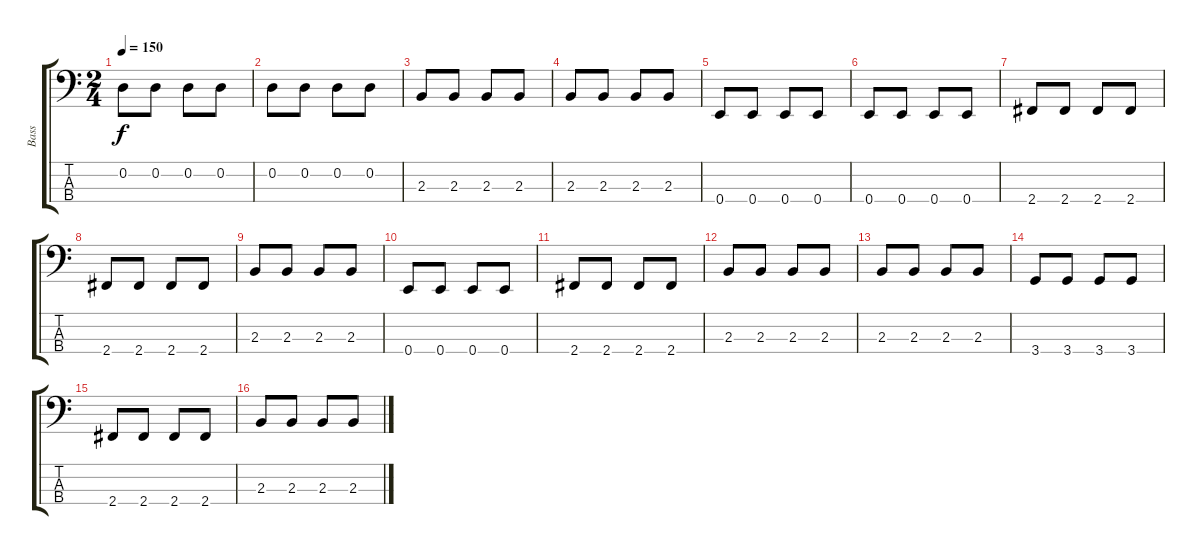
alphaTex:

\track ("Bass" "Bass") {instrument fretlessbass}
\staff {score tabs}
\tuning (G2 D2 A1 E1) {hide}
\ts (2 4)
\tempo 150
\clef f4
\ks c
0.2.8{dy f} 0.2.8 0.2.8 0.2.8 |
0.2.8 0.2.8 0.2.8 0.2.8 |
2.3.8 2.3.8 2.3.8 2.3.8 |
2.3.8 2.3.8 2.3.8 2.3.8 |
0.4.8 0.4.8 0.4.8 0.4.8 |
0.4.8 0.4.8 0.4.8 0.4.8 |
2.4.8 2.4.8 2.4.8 2.4.8 |
2.4.8 2.4.8 2.4.8 2.4.8 |
2.3.8 2.3.8 2.3.8 2.3.8 |
0.4.8 0.4.8 0.4.8 0.4.8 |
2.4.8 2.4.8 2.4.8 2.4.8 |
2.3.8 2.3.8 2.3.8 2.3.8 |
2.3.8 2.3.8 2.3.8 2.3.8 |
3.4.8 3.4.8 3.4.8 3.4.8 |
2.4.8 2.4.8 2.4.8 2.4.8 |
2.3.8 2.3.8 2.3.8 2.3.8
